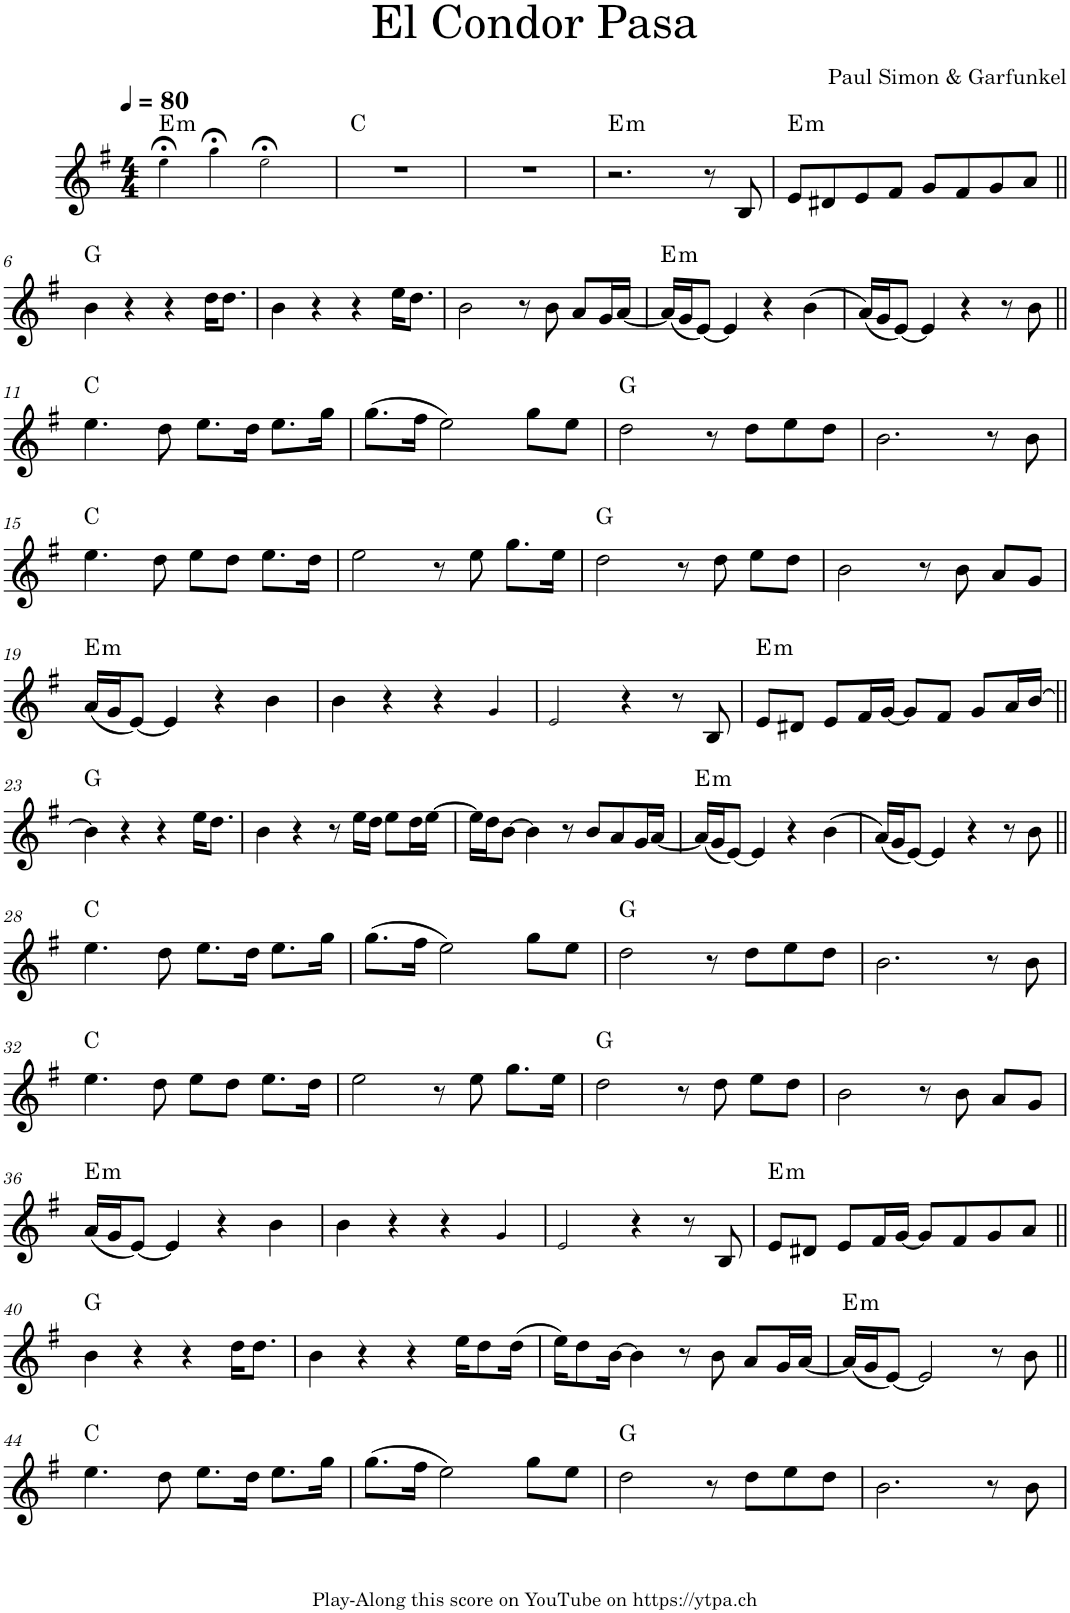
**kern	**harte
*part1	*part1
*staff1	*
*I"Piano	*
*I'Pno.	*
*clefG2	*
*k[f#]	*
*M4/4	*
*MM80	*
=1	=1
!	!LO:H:kt=m
4ee;<!\	E:min
4gg;<!\	.
2ee;<!\	.
=2	=2
1r	C:maj
=3	=3
1r	.
=4	=4
!	!LO:H:kt=m
2.r	E:min
8r	.
8B/	.
=5	=5
!	!LO:H:kt=m
8e/L	E:min
8d#X/	.
8e/	.
8f#/J	.
8g/L	.
8f#/	.
8g/	.
8a/J	.
!!LO:LB:g=z
=6||	=6||
4b\	G:maj
4r	.
4r	.
16dd\KL	.
8.dd\J	.
=7	=7
4b\	.
4r	.
4r	.
16ee\KL	.
8.dd\J	.
=8	=8
2b\	.
8r	.
8b\	.
8a/L	.
16g/L	.
[16a/JJ	.
=9	=9
!	!LO:H:kt=m
(16a/LL]	E:min
16g/J	.
[8e/J)	.
4e/]	.
4r	.
(4b\	.
=10	=10
(16a/LL)	.
16g/J	.
[8e/J)	.
4e/]	.
4r	.
8r	.
8b\	.
!!LO:LB:g=z
=11||	=11||
4.ee\	C:maj
8dd\	.
8.ee\L	.
16dd\Jk	.
8.ee\L	.
16gg\Jk	.
=12	=12
(8.gg\L	.
16ff#\Jk	.
2ee\)	.
8gg\L	.
8ee\J	.
=13	=13
2dd\	G:maj
8r	.
8dd\L	.
8ee\	.
8dd\J	.
=14	=14
2.b\	.
8r	.
8b\	.
!!LO:LB:g=z
=15	=15
4.ee\	C:maj
8dd\	.
8ee\L	.
8dd\J	.
8.ee\L	.
16dd\Jk	.
=16	=16
2ee\	.
8r	.
8ee\	.
8.gg\L	.
16ee\Jk	.
=17	=17
2dd\	G:maj
8r	.
8dd\	.
8ee\L	.
8dd\J	.
=18	=18
2b\	.
8r	.
8b\	.
8a/L	.
8g/J	.
!!LO:LB:g=z
=19	=19
!	!LO:H:kt=m
(16a/LL	E:min
16g/J	.
[8e/J)	.
4e/]	.
4r	.
4b\	.
=20	=20
4b\	.
4r	.
4r	.
4g!/	.
=21	=21
2e!/	.
4r	.
8r	.
8B/	.
=22	=22
!	!LO:H:kt=m
8e/L	E:min
8d#X/J	.
8e/L	.
16f#/L	.
[16g/JJ	.
8g/L]	.
8f#/J	.
8g/L	.
16a/L	.
[16b/JJ	.
!!LO:LB:g=z
=23||	=23||
4b\]	G:maj
4r	.
4r	.
16ee\KL	.
8.dd\J	.
=24	=24
4b\	.
4r	.
8r	.
16ee\LL	.
16dd\JJ	.
8ee\L	.
16dd\L	.
[16ee\JJ	.
=25	=25
16ee\LL]	.
16dd\J	.
[8b\J	.
4b\]	.
8r	.
8b/L	.
8a/	.
16g/L	.
[16a/JJ	.
=26	=26
!	!LO:H:kt=m
(16a/LL]	E:min
16g/J	.
[8e/J)	.
4e/]	.
4r	.
(4b\	.
=27	=27
(16a/LL)	.
16g/J	.
[8e/J)	.
4e/]	.
4r	.
8r	.
8b\	.
!!LO:LB:g=z
=28||	=28||
4.ee\	C:maj
8dd\	.
8.ee\L	.
16dd\Jk	.
8.ee\L	.
16gg\Jk	.
=29	=29
(8.gg\L	.
16ff#\Jk	.
2ee\)	.
8gg\L	.
8ee\J	.
=30	=30
2dd\	G:maj
8r	.
8dd\L	.
8ee\	.
8dd\J	.
=31	=31
2.b\	.
8r	.
8b\	.
!!LO:LB:g=z
=32	=32
4.ee\	C:maj
8dd\	.
8ee\L	.
8dd\J	.
8.ee\L	.
16dd\Jk	.
=33	=33
2ee\	.
8r	.
8ee\	.
8.gg\L	.
16ee\Jk	.
=34	=34
2dd\	G:maj
8r	.
8dd\	.
8ee\L	.
8dd\J	.
=35	=35
2b\	.
8r	.
8b\	.
8a/L	.
8g/J	.
!!LO:LB:g=z
=36	=36
!	!LO:H:kt=m
(16a/LL	E:min
16g/J	.
[8e/J)	.
4e/]	.
4r	.
4b\	.
=37	=37
4b\	.
4r	.
4r	.
4g!/	.
=38	=38
2e!/	.
4r	.
8r	.
8B/	.
=39	=39
!	!LO:H:kt=m
8e/L	E:min
8d#X/J	.
8e/L	.
16f#/L	.
[16g/JJ	.
8g/L]	.
8f#/	.
8g/	.
8a/J	.
!!LO:LB:g=z
=40||	=40||
4b\	G:maj
4r	.
4r	.
16dd\KL	.
8.dd\J	.
=41	=41
4b\	.
4r	.
4r	.
16ee\KL	.
8dd\	.
(16dd\Jk	.
=42	=42
16ee\KL)	.
8dd\	.
[16b\Jk	.
4b\]	.
8r	.
8b\	.
8a/L	.
16g/L	.
[16a/JJ	.
=43	=43
!	!LO:H:kt=m
(16a/LL]	E:min
16g/J	.
[8e/J)	.
2e/]	.
8r	.
8b\	.
!!LO:LB:g=z
=44||	=44||
4.ee\	C:maj
8dd\	.
8.ee\L	.
16dd\Jk	.
8.ee\L	.
16gg\Jk	.
=45	=45
(8.gg\L	.
16ff#\Jk	.
2ee\)	.
8gg\L	.
8ee\J	.
=46	=46
2dd\	G:maj
8r	.
8dd\L	.
8ee\	.
8dd\J	.
=47	=47
2.b\	.
8r	.
8b\	.
=	=
*-	*-
